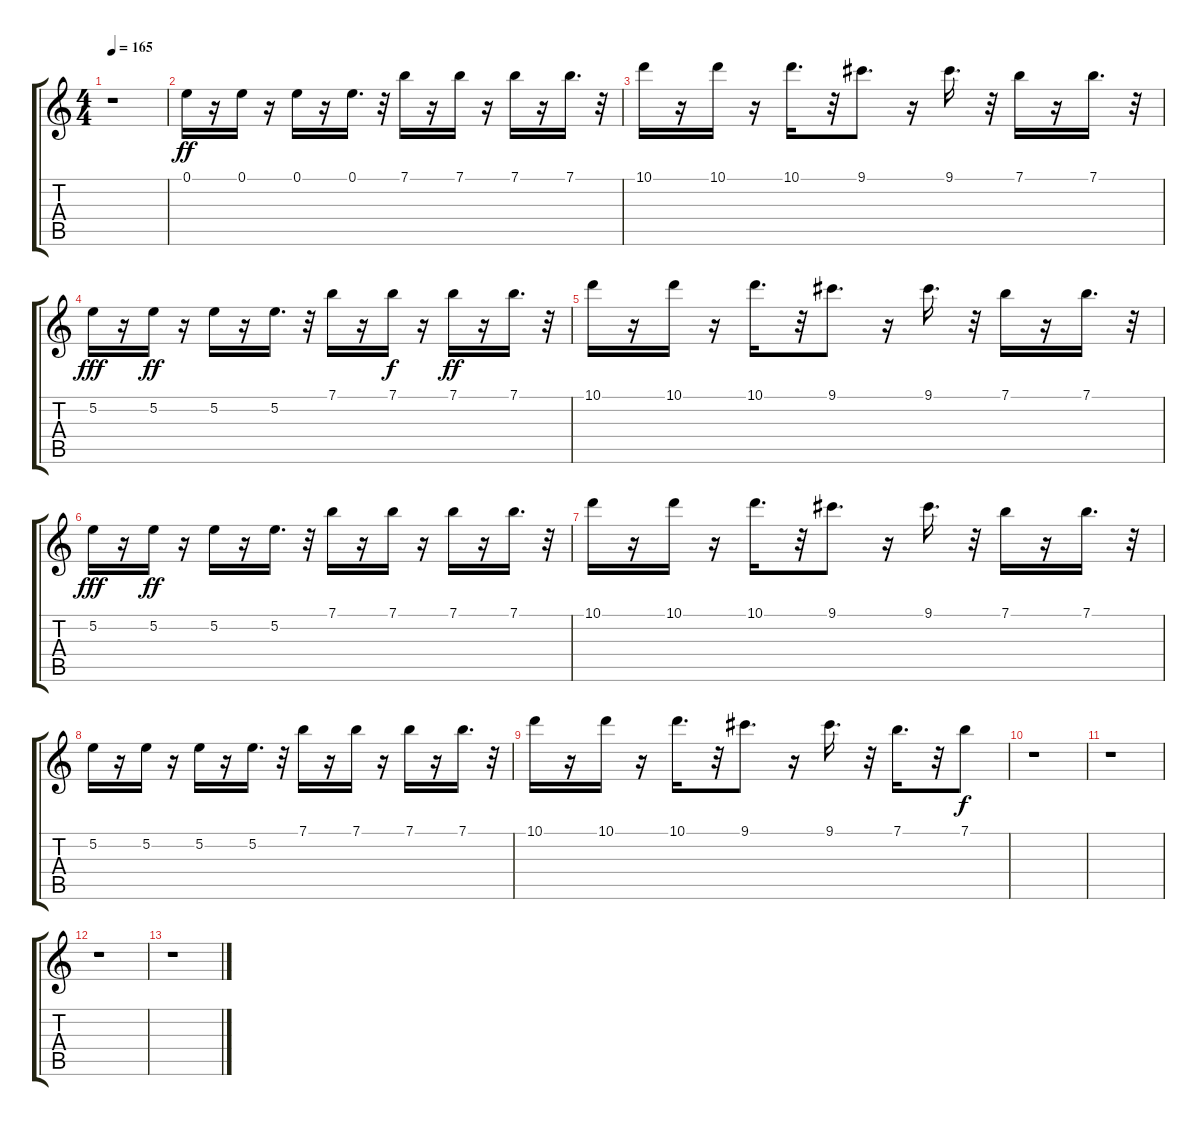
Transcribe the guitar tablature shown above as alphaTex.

\track "" {solo instrument distortionguitar}
\staff {score tabs}
\tuning (E4 B3 G3 D3 A2 E2) {hide}
\ts (4 4)
\tempo 165
\clef g2
\ks c
r.1{dy ff} |
0.1.16 r.16 0.1.16 r.16 0.1.16 r.16 0.1.16{d} r.32 7.1.16 r.16 7.1.16 r.16 7.1.16 r.16 7.1.16{d} r.32 |
10.1.16 r.16 10.1.16 r.16 10.1.16{d} r.32 9.1.8{d} r.16 9.1.16{d} r.32 7.1.16 r.16 7.1.16{d} r.32 |
5.2.16{dy fff} r.16 5.2.16{dy ff} r.16 5.2.16 r.16 5.2.16{d} r.32 7.1.16 r.16 7.1.16{dy f} r.16 7.1.16{dy ff} r.16 7.1.16{d} r.32 |
10.1.16 r.16 10.1.16 r.16 10.1.16{d} r.32 9.1.8{d} r.16 9.1.16{d} r.32 7.1.16 r.16 7.1.16{d} r.32 |
5.2.16{dy fff} r.16 5.2.16{dy ff} r.16 5.2.16 r.16 5.2.16{d} r.32 7.1.16 r.16 7.1.16 r.16 7.1.16 r.16 7.1.16{d} r.32 |
10.1.16 r.16 10.1.16 r.16 10.1.16{d} r.32 9.1.8{d} r.16 9.1.16{d} r.32 7.1.16 r.16 7.1.16{d} r.32 |
5.2.16 r.16 5.2.16 r.16 5.2.16 r.16 5.2.16{d} r.32 7.1.16 r.16 7.1.16 r.16 7.1.16 r.16 7.1.16{d} r.32 |
10.1.16 r.16 10.1.16 r.16 10.1.16{d} r.32 9.1.8{d} r.16 9.1.16{d} r.32 7.1.16{d} r.32 7.1.8{dy f} |
r.1 |
r.1 |
r.1 |
r.1
